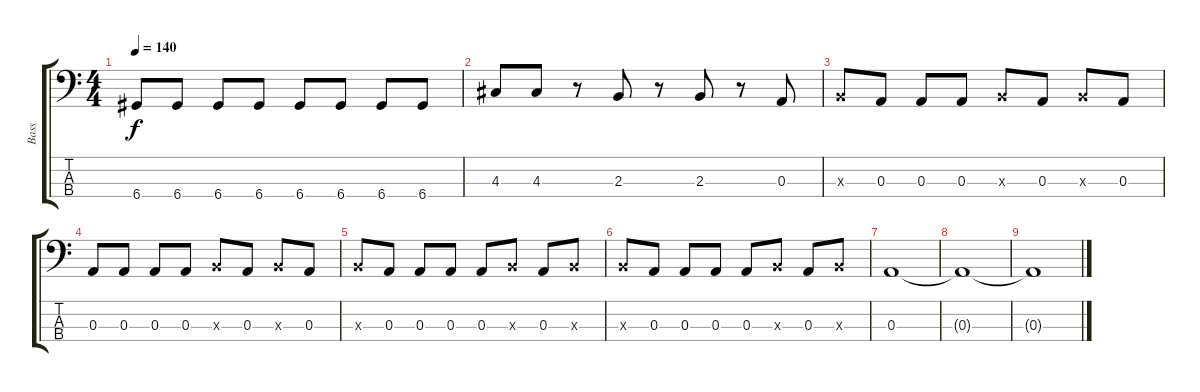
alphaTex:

\track ("Bass" "Bass") {instrument electricbasspick}
\staff {score tabs}
\tuning (G2 D2 A1 D1) {hide}
\ts (4 4)
\tempo 140
\clef f4
\ks c
6.4.8{dy f} 6.4.8 6.4.8 6.4.8 6.4.8 6.4.8 6.4.8 6.4.8 |
4.3.8 4.3.8 r.8 2.3.8 r.8 2.3.8 r.8 0.3.8 |
2.3{x}.8 0.3.8 0.3.8 0.3.8 2.3{x}.8 0.3.8 2.3{x}.8 0.3.8 |
0.3.8 0.3.8 0.3.8 0.3.8 2.3{x}.8 0.3.8 2.3{x}.8 0.3.8 |
2.3{x}.8 0.3.8 0.3.8 0.3.8 0.3.8 2.3{x}.8 0.3.8 2.3{x}.8 |
2.3{x}.8 0.3.8 0.3.8 0.3.8 0.3.8 2.3{x}.8 0.3.8 2.3{x}.8 |
0.3.1 |
0.3{t}.1 |
0.3{t}.1
